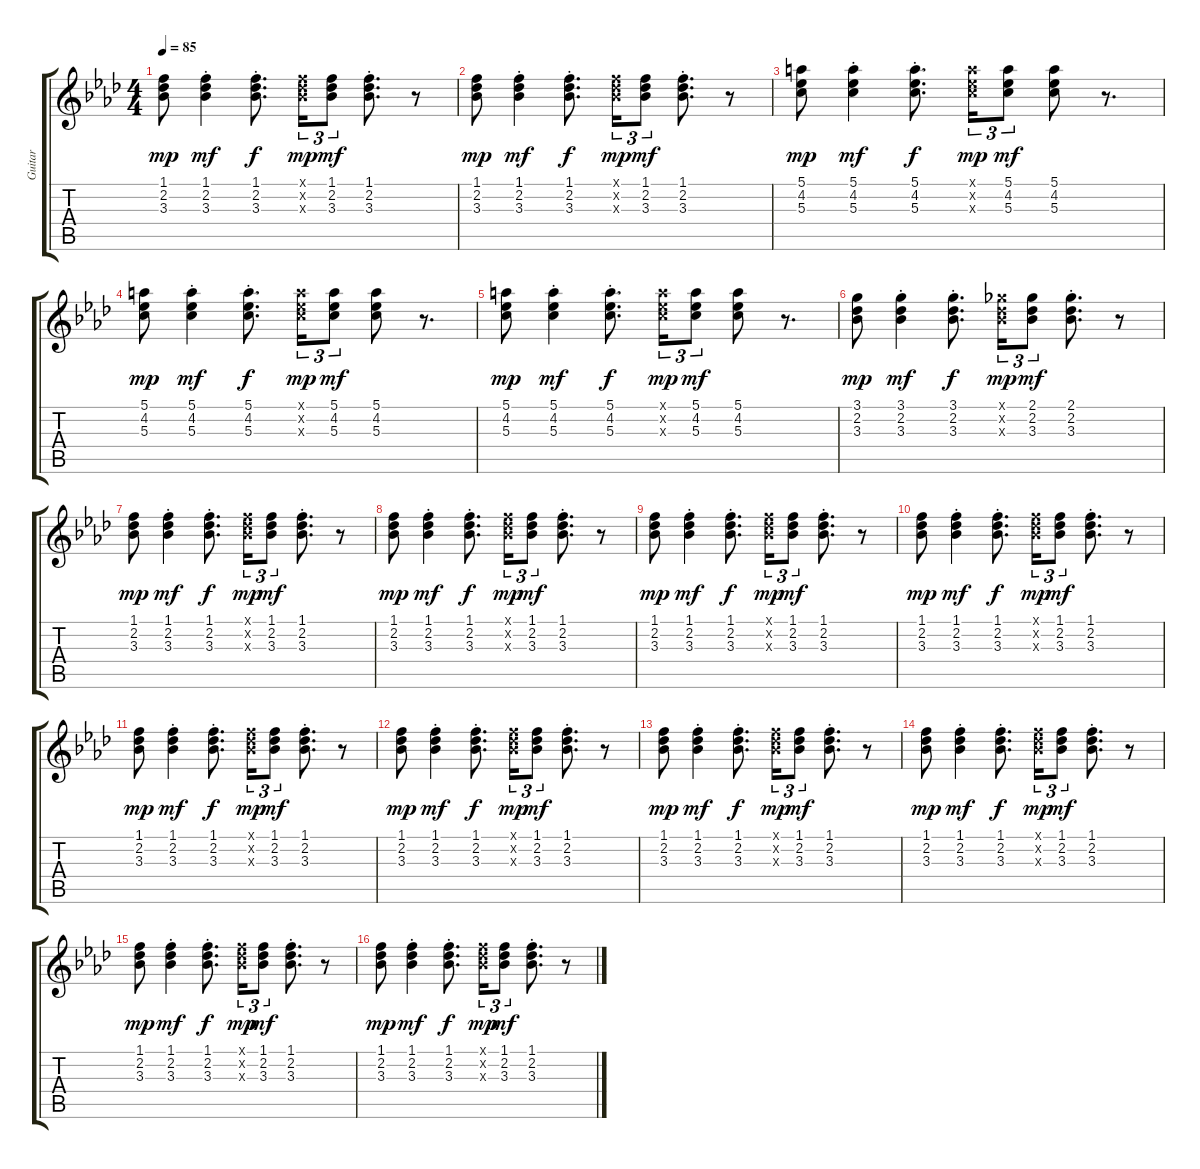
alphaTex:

\track ("Guitar" "Guitar") {instrument electricguitarclean}
\staff {score tabs}
\tuning (E4 B3 G3 D3 A2 E2) {hide}
\ts (4 4)
\tempo 85
\clef g2
\ks ab
(1.1 2.2 3.3).8{dy mp} (1.1{st} 2.2{st} 3.3{st}).4{dy mf} (1.1{st} 2.2{st} 3.3{st}).8{d dy f} (1.1{x} 2.2{x} 3.3{x}).16{tu (3 2) dy mp} (1.1 2.2 3.3).8{tu (3 2) dy mf} (1.1{st} 2.2{st} 3.3{st}).8{d} r.8 |
(1.1 2.2 3.3).8{dy mp} (1.1{st} 2.2{st} 3.3{st}).4{dy mf} (1.1{st} 2.2{st} 3.3{st}).8{d dy f} (1.1{x} 2.2{x} 3.3{x}).16{tu (3 2) dy mp} (1.1 2.2 3.3).8{tu (3 2) dy mf} (1.1{st} 2.2{st} 3.3{st}).8{d} r.8 |
(5.1 4.2 5.3).8{dy mp} (5.1{st} 4.2{st} 5.3{st}).4{dy mf} (5.1{st} 4.2{st} 5.3{st}).8{d dy f} (5.1{x} 4.2{x} 5.3{x}).16{tu (3 2) dy mp} (5.1 4.2 5.3).8{tu (3 2) dy mf} (5.1 4.2 5.3).8 r.8{d} |
(5.1 4.2 5.3).8{dy mp} (5.1{st} 4.2{st} 5.3{st}).4{dy mf} (5.1{st} 4.2{st} 5.3{st}).8{d dy f} (5.1{x} 4.2{x} 5.3{x}).16{tu (3 2) dy mp} (5.1 4.2 5.3).8{tu (3 2) dy mf} (5.1 4.2 5.3).8 r.8{d} |
(5.1 4.2 5.3).8{dy mp} (5.1{st} 4.2{st} 5.3{st}).4{dy mf} (5.1{st} 4.2{st} 5.3{st}).8{d dy f} (5.1{x} 4.2{x} 5.3{x}).16{tu (3 2) dy mp} (5.1 4.2 5.3).8{tu (3 2) dy mf} (5.1 4.2 5.3).8 r.8{d} |
(3.1 2.2 3.3).8{dy mp} (3.1{st} 2.2{st} 3.3{st}).4{dy mf} (3.1{st} 2.2{st} 3.3{st}).8{d dy f} (2.1{x} 2.2{x} 3.3{x}).16{tu (3 2) dy mp} (2.1 2.2 3.3).8{tu (3 2) dy mf} (2.1{st} 2.2{st} 3.3{st}).8{d} r.8 |
(1.1 2.2 3.3).8{dy mp} (1.1{st} 2.2{st} 3.3{st}).4{dy mf} (1.1{st} 2.2{st} 3.3{st}).8{d dy f} (1.1{x} 2.2{x} 3.3{x}).16{tu (3 2) dy mp} (1.1 2.2 3.3).8{tu (3 2) dy mf} (1.1{st} 2.2{st} 3.3{st}).8{d} r.8 |
(1.1 2.2 3.3).8{dy mp} (1.1{st} 2.2{st} 3.3{st}).4{dy mf} (1.1{st} 2.2{st} 3.3{st}).8{d dy f} (1.1{x} 2.2{x} 3.3{x}).16{tu (3 2) dy mp} (1.1 2.2 3.3).8{tu (3 2) dy mf} (1.1{st} 2.2{st} 3.3{st}).8{d} r.8 |
(1.1 2.2 3.3).8{dy mp} (1.1{st} 2.2{st} 3.3{st}).4{dy mf} (1.1{st} 2.2{st} 3.3{st}).8{d dy f} (1.1{x} 2.2{x} 3.3{x}).16{tu (3 2) dy mp} (1.1 2.2 3.3).8{tu (3 2) dy mf} (1.1{st} 2.2{st} 3.3{st}).8{d} r.8 |
(1.1 2.2 3.3).8{dy mp} (1.1{st} 2.2{st} 3.3{st}).4{dy mf} (1.1{st} 2.2{st} 3.3{st}).8{d dy f} (1.1{x} 2.2{x} 3.3{x}).16{tu (3 2) dy mp} (1.1 2.2 3.3).8{tu (3 2) dy mf} (1.1{st} 2.2{st} 3.3{st}).8{d} r.8 |
(1.1 2.2 3.3).8{dy mp} (1.1{st} 2.2{st} 3.3{st}).4{dy mf} (1.1{st} 2.2{st} 3.3{st}).8{d dy f} (1.1{x} 2.2{x} 3.3{x}).16{tu (3 2) dy mp} (1.1 2.2 3.3).8{tu (3 2) dy mf} (1.1{st} 2.2{st} 3.3{st}).8{d} r.8 |
(1.1 2.2 3.3).8{dy mp} (1.1{st} 2.2{st} 3.3{st}).4{dy mf} (1.1{st} 2.2{st} 3.3{st}).8{d dy f} (1.1{x} 2.2{x} 3.3{x}).16{tu (3 2) dy mp} (1.1 2.2 3.3).8{tu (3 2) dy mf} (1.1{st} 2.2{st} 3.3{st}).8{d} r.8 |
(1.1 2.2 3.3).8{dy mp} (1.1{st} 2.2{st} 3.3{st}).4{dy mf} (1.1{st} 2.2{st} 3.3{st}).8{d dy f} (1.1{x} 2.2{x} 3.3{x}).16{tu (3 2) dy mp} (1.1 2.2 3.3).8{tu (3 2) dy mf} (1.1{st} 2.2{st} 3.3{st}).8{d} r.8 |
(1.1 2.2 3.3).8{dy mp} (1.1{st} 2.2{st} 3.3{st}).4{dy mf} (1.1{st} 2.2{st} 3.3{st}).8{d dy f} (1.1{x} 2.2{x} 3.3{x}).16{tu (3 2) dy mp} (1.1 2.2 3.3).8{tu (3 2) dy mf} (1.1{st} 2.2{st} 3.3{st}).8{d} r.8 |
(1.1 2.2 3.3).8{dy mp} (1.1{st} 2.2{st} 3.3{st}).4{dy mf} (1.1{st} 2.2{st} 3.3{st}).8{d dy f} (1.1{x} 2.2{x} 3.3{x}).16{tu (3 2) dy mp} (1.1 2.2 3.3).8{tu (3 2) dy mf} (1.1{st} 2.2{st} 3.3{st}).8{d} r.8 |
(1.1 2.2 3.3).8{dy mp} (1.1{st} 2.2{st} 3.3{st}).4{dy mf} (1.1{st} 2.2{st} 3.3{st}).8{d dy f} (1.1{x} 2.2{x} 3.3{x}).16{tu (3 2) dy mp} (1.1 2.2 3.3).8{tu (3 2) dy mf} (1.1{st} 2.2{st} 3.3{st}).8{d} r.8
